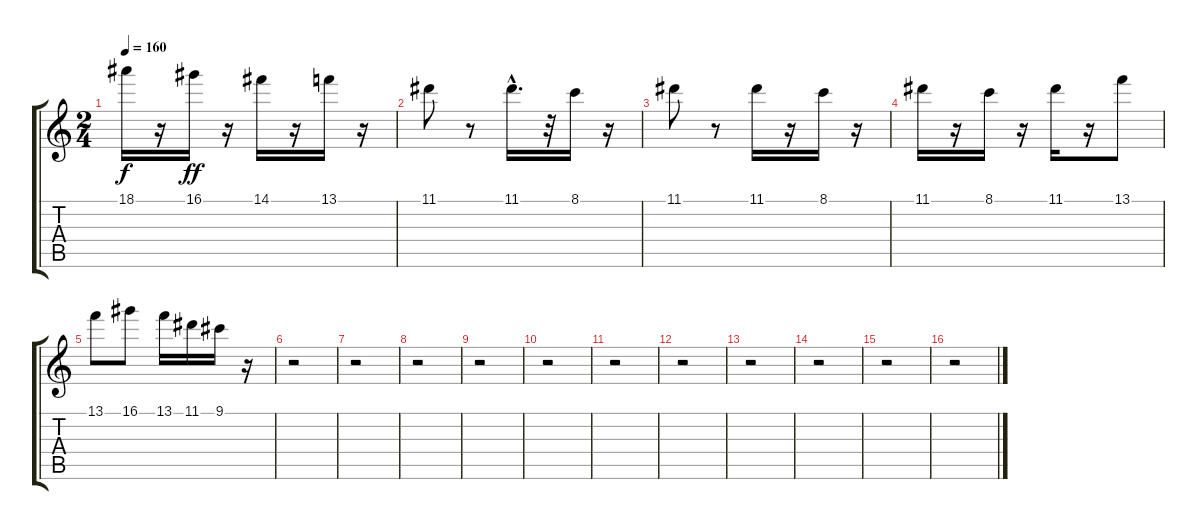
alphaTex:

\track "" {instrument electricguitarclean}
\staff {score tabs}
\tuning (E4 B3 G3 D3 A2 E2) {hide}
\ts (2 4)
\tempo 160
\clef g2
\ks c
18.1{t}.16{dy f} r.16 16.1.16{dy ff} r.16 14.1.16 r.16 13.1.16 r.16 |
11.1.8 r.8 11.1{hac}.16{d} r.32 8.1.16 r.16 |
11.1.8 r.8 11.1.16 r.16 8.1.16 r.16 |
11.1.16 r.16 8.1.16 r.16 11.1.16 r.16 13.1.8 |
13.1.8 16.1.8 13.1.16 11.1.16 9.1.16 r.16 |
r.2 |
r.2 |
r.2 |
r.2 |
r.2 |
r.2 |
r.2 |
r.2 |
r.2 |
r.2 |
r.2
